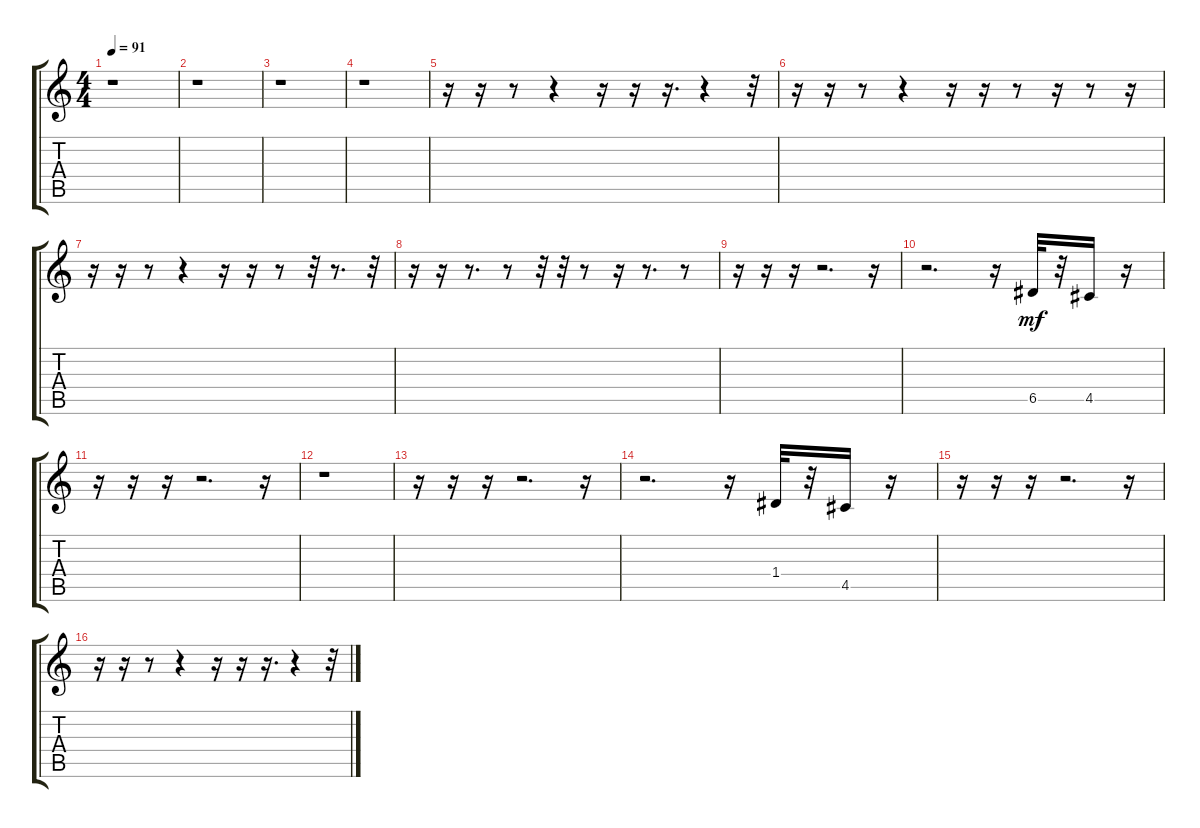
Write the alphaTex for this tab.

\track "" {instrument electricbassfinger}
\staff {score tabs}
\tuning (E4 B3 G3 D3 A2 E2) {hide}
\ts (4 4)
\tempo 91
\clef g2
\ks c
r.1{dy mf instrument electricbassfinger} |
r.1 |
r.1 |
r.1 |
r.16 r.16 r.8 r.4 r.16 r.16 r.16{d} r.4 r.32 |
r.16 r.16 r.8 r.4 r.16 r.16 r.8 r.16 r.8 r.16 |
r.16 r.16 r.8 r.4 r.16 r.16 r.8 r.32 r.8{d} r.32 |
r.16 r.16 r.8{d} r.8 r.32 r.32 r.8 r.16 r.8{d} r.8 |
r.16 r.16 r.16 r.2{d} r.16 |
r.2{d} r.16 6.5.32 r.32 4.5.16 r.16 |
r.16 r.16 r.16 r.2{d} r.16 |
r.1 |
r.16 r.16 r.16 r.2{d} r.16 |
r.2{d} r.16 1.4.32 r.32 4.5.16 r.16 |
r.16 r.16 r.16 r.2{d} r.16 |
r.16 r.16 r.8 r.4 r.16 r.16 r.16{d} r.4 r.32
